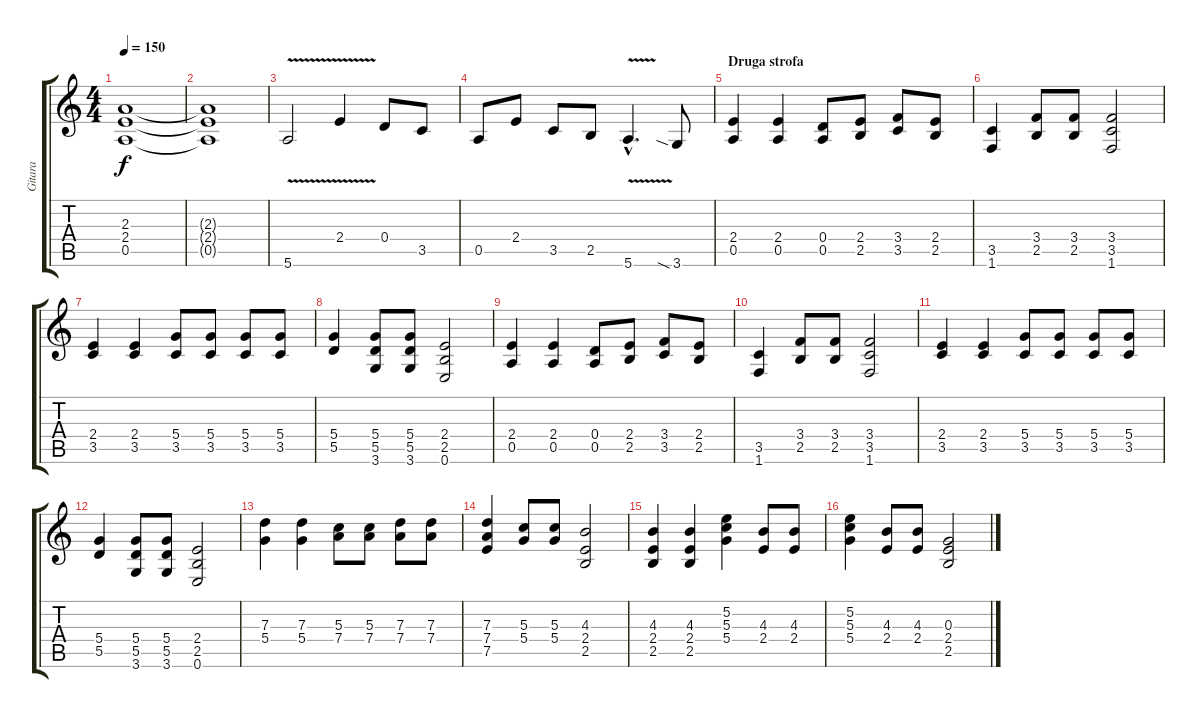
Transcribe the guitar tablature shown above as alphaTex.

\track ("Gitara" "Gitara") {instrument distortionguitar}
\staff {score tabs}
\tuning (E4 B3 G3 D3 A2 E2) {hide}
\ts (4 4)
\tempo 150
\clef g2
\ks c
(2.3 2.4 0.5).1{dy f} |
(2.3{t} 2.4{t} 0.5{t}).1 |
5.6{v}.2 2.4{v}.4 0.4.8 3.5.8 |
0.5.8 2.4.8 3.5.8 2.5.8 5.6{v hac}.4{d} 3.6{sia}.8 |
\section ("" "Druga strofa")
(2.4 0.5).4 (2.4 0.5).4 (0.4 0.5).8 (2.4 2.5).8 (3.4 3.5).8 (2.4 2.5).8 |
(3.5 1.6).4 (3.4 2.5).8 (3.4 2.5).8 (3.4 3.5 1.6).2 |
(2.4 3.5).4 (2.4 3.5).4 (5.4 3.5).8 (5.4 3.5).8 (5.4 3.5).8 (5.4 3.5).8 |
(5.4 5.5).4 (5.4 5.5 3.6).8 (5.4 5.5 3.6).8 (2.4 2.5 0.6).2 |
(2.4 0.5).4 (2.4 0.5).4 (0.4 0.5).8 (2.4 2.5).8 (3.4 3.5).8 (2.4 2.5).8 |
(3.5 1.6).4 (3.4 2.5).8 (3.4 2.5).8 (3.4 3.5 1.6).2 |
(2.4 3.5).4 (2.4 3.5).4 (5.4 3.5).8 (5.4 3.5).8 (5.4 3.5).8 (5.4 3.5).8 |
(5.4 5.5).4 (5.4 5.5 3.6).8 (5.4 5.5 3.6).8 (2.4 2.5 0.6).2 |
(7.3 5.4).4 (7.3 5.4).4 (5.3 7.4).8 (5.3 7.4).8 (7.3 7.4).8 (7.3 7.4).8 |
(7.3 7.4 7.5).4 (5.3 5.4).8 (5.3 5.4).8 (4.3 2.4 2.5).2 |
(4.3 2.4 2.5).4 (4.3 2.4 2.5).4 (5.2 5.3 5.4).4 (4.3 2.4).8 (4.3 2.4).8 |
(5.2 5.3 5.4).4 (4.3 2.4).8 (4.3 2.4).8 (0.3 2.4 2.5).2
